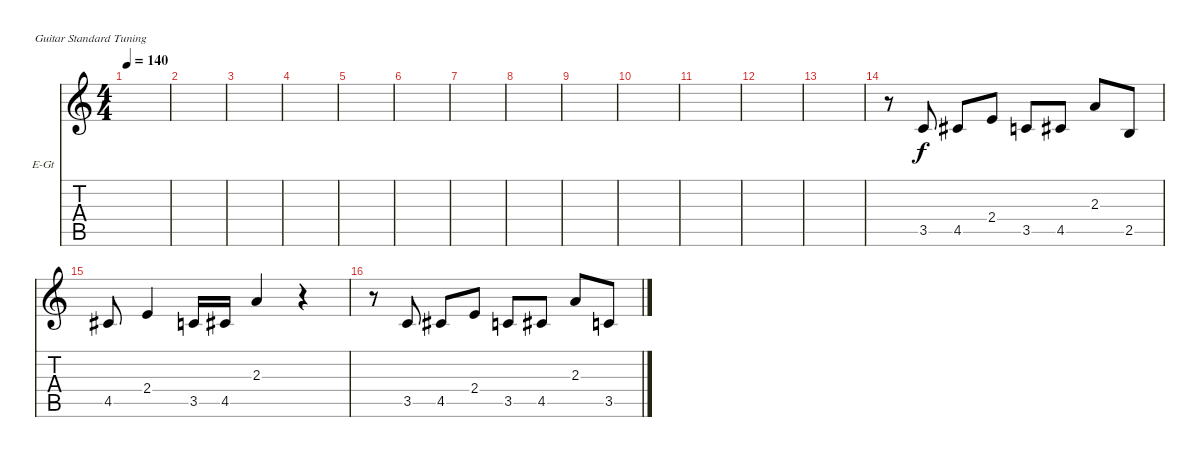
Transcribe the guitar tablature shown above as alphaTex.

\defaultSystemsLayout 4
\bracketExtendMode nobrackets
\firstSystemTrackNameOrientation horizontal
\otherSystemsTrackNameOrientation horizontal
\track ("Olha" "E-Gt") {instrument distortionguitar}
\staff {score tabs}
\tuning (E4 B3 G3 D3 A2 E2)
\ts (4 4)
\tempo 140
\clef g2
\ks c
|
\scale
0.487395 |
\scale
0.256303 |
\scale
0.256303 |
\scale
0.333333 |
\scale
0.333333 |
\scale
0.333333 |
\scale
0.333333 |
\scale
0.333333 |
\scale
0.333333 |
\scale
0.333333 |
\scale
0.333333 |
\scale
0.333333 |
\scale
0.333333 r.8 3.5.8 4.5.8 2.4.8 3.5.8 4.5.8 2.3.8 2.5.8 |
\scale
0.333333 4.5.8 2.4.4 3.5.16 4.5.16 2.3.4 r.4 |
\scale
0.333333 r.8 3.5.8 4.5.8 2.4.8 3.5.8 4.5.8 2.3.8 3.5.8
